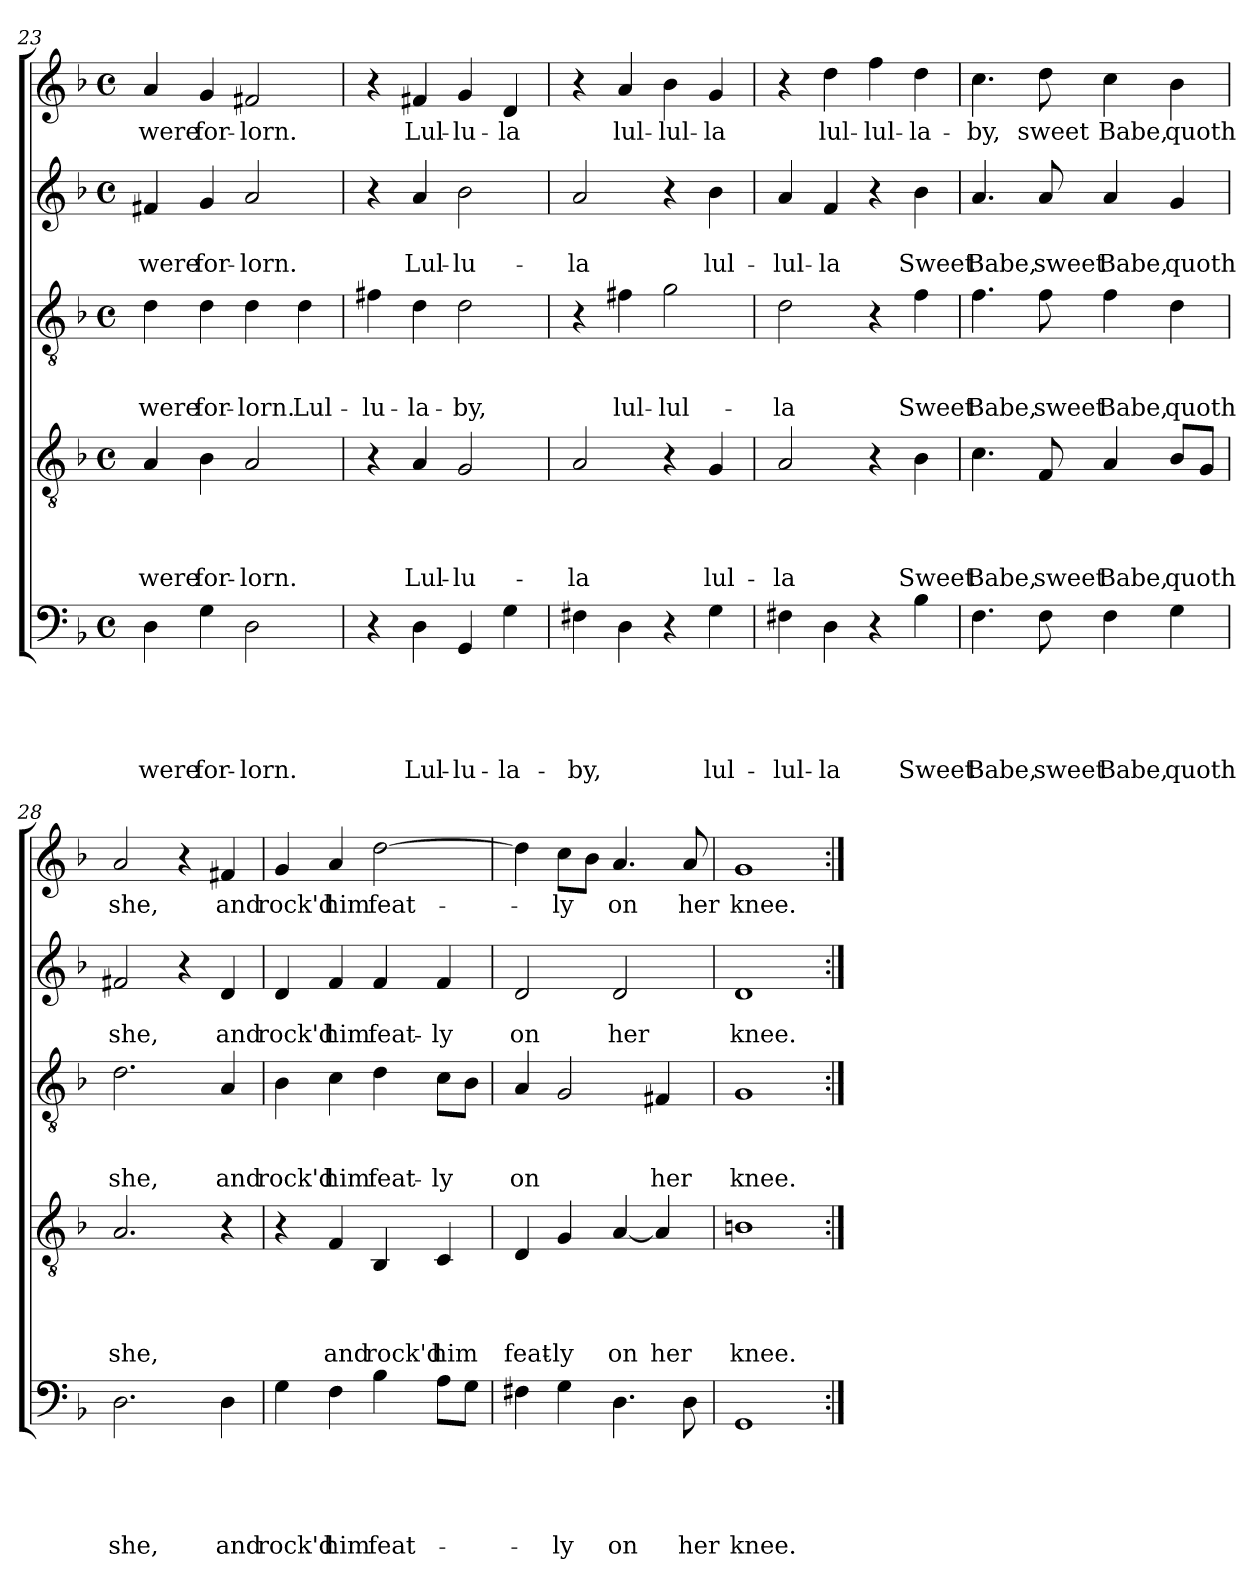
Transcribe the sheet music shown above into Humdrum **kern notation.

**kern	**text	**text	**text	**text	**text	**kern	**text	**text	**text	**text	**kern	**text	**text	**text	**kern	**text	**text	**kern	**text
*part5	*part5	*part5	*part5	*part5	*part5	*part4	*part4	*part4	*part4	*part4	*part3	*part3	*part3	*part3	*part2	*part2	*part2	*part1	*part1
*staff5	*staff5	*staff5	*staff5	*staff5	*staff5	*staff4	*staff4	*staff4	*staff4	*staff4	*staff3	*staff3	*staff3	*staff3	*staff2	*staff2	*staff2	*staff1	*staff1
*clefF4	*	*	*	*	*	*clefGv2	*	*	*	*	*clefGv2	*	*	*	*clefG2	*	*	*clefG2	*
*k[b-]	*	*	*	*	*	*k[b-]	*	*	*	*	*k[b-]	*	*	*	*k[b-]	*	*	*k[b-]	*
*F:	*	*	*	*	*	*F:	*	*	*	*	*F:	*	*	*	*F:	*	*	*F:	*
*M4/4	*	*	*	*	*	*M4/4	*	*	*	*	*M4/4	*	*	*	*M4/4	*	*	*M4/4	*
*met(c)	*	*	*	*	*	*met(c)	*	*	*	*	*met(c)	*	*	*	*met(c)	*	*	*met(c)	*
=23	=23	=23	=23	=23	=23	=23	=23	=23	=23	=23	=23	=23	=23	=23	=23	=23	=23	=23	=23
4D\	.	.	.	.	were	4A/	.	.	.	were	4d\	.	.	were	4f#X/	.	were	4a/	were
4G\	.	.	.	.	for-	4B-\	.	.	.	for-	4d\	.	.	for-	4g/	.	for-	4g/	for-
2D\	.	.	.	.	-lorn.	2A/	.	.	.	-lorn.	4d\	.	.	-lorn.	2a/	.	-lorn.	2f#X/	-lorn.
.	.	.	.	.	.	.	.	.	.	.	4d\	.	.	Lul-	.	.	.	.	.
=24	=24	=24	=24	=24	=24	=24	=24	=24	=24	=24	=24	=24	=24	=24	=24	=24	=24	=24	=24
4r	.	.	.	.	.	4r	.	.	.	.	4f#X\	.	.	-lu-	4r	.	.	4r	.
4D\	.	.	.	.	Lul-	4A/	.	.	.	Lul-	4d\	.	.	-la-	4a/	.	Lul-	4f#X/	Lul-
4GG/	.	.	.	.	-lu-	2G/	.	.	.	-lu-	2d\	.	.	-by,	2b-\	.	-lu-	4g/	-lu-
4G\	.	.	.	.	-la-	.	.	.	.	.	.	.	.	.	.	.	.	4d/	-la
=25	=25	=25	=25	=25	=25	=25	=25	=25	=25	=25	=25	=25	=25	=25	=25	=25	=25	=25	=25
4F#X\	.	.	.	.	-by,	2A/	.	.	.	-la	4r	.	.	.	2a/	.	-la	4r	.
4D\	.	.	.	.	.	.	.	.	.	.	4f#X\	.	.	lul-	.	.	.	4a/	lul-
4r	.	.	.	.	.	4r	.	.	.	.	2g\	.	.	-lul-	4r	.	.	4b-\	-lul-
4G\	.	.	.	.	lul-	4G/	.	.	.	lul-	.	.	.	.	4b-\	.	lul-	4g/	-la
!!LO:LB:g=z
=26	=26	=26	=26	=26	=26	=26	=26	=26	=26	=26	=26	=26	=26	=26	=26	=26	=26	=26	=26
4F#X\	.	.	.	.	-lul-	2A/	.	.	.	-la	2d\	.	.	-la	4a/	.	-lul-	4r	.
4D\	.	.	.	.	-la	.	.	.	.	.	.	.	.	.	4f/	.	-la	4dd\	lul-
4r	.	.	.	.	.	4r	.	.	.	.	4r	.	.	.	4r	.	.	4ff\	-lul-
4B-\	.	.	.	.	Sweet	4B-\	.	.	.	Sweet	4f\	.	.	Sweet	4b-\	.	Sweet	4dd\	-la-
=27	=27	=27	=27	=27	=27	=27	=27	=27	=27	=27	=27	=27	=27	=27	=27	=27	=27	=27	=27
4.F\	.	.	.	.	Babe,	4.c\	.	.	.	Babe,	4.f\	.	.	Babe,	4.a/	.	Babe,	4.cc\	-by,
8F\	.	.	.	.	sweet	8F/	.	.	.	sweet	8f\	.	.	sweet	8a/	.	sweet	8dd\	sweet
4F\	.	.	.	.	Babe,	4A/	.	.	.	Babe,	4f\	.	.	Babe,	4a/	.	Babe,	4cc\	Babe,
4G\	.	.	.	.	quoth	8B-/L	.	.	.	quoth	4d\	.	.	quoth	4g/	.	quoth	4b-\	quoth
.	.	.	.	.	.	8G/J	.	.	.	.	.	.	.	.	.	.	.	.	.
=28	=28	=28	=28	=28	=28	=28	=28	=28	=28	=28	=28	=28	=28	=28	=28	=28	=28	=28	=28
2.D\	.	.	.	.	she,	2.A/	.	.	.	she,	2.d\	.	.	she,	2f#X/	.	she,	2a/	she,
.	.	.	.	.	.	.	.	.	.	.	.	.	.	.	4r	.	.	4r	.
4D\	.	.	.	.	and	4r	.	.	.	.	4A/	.	.	and	4d/	.	and	4f#X/	and
=29	=29	=29	=29	=29	=29	=29	=29	=29	=29	=29	=29	=29	=29	=29	=29	=29	=29	=29	=29
4G\	.	.	.	.	rock'd	4r	.	.	.	.	4B-\	.	.	rock'd	4d/	.	rock'd	4g/	rock'd
4F\	.	.	.	.	him	4F/	.	.	.	and	4c\	.	.	him	4f/	.	him	4a/	him
4B-\	.	.	.	.	feat-	4BB-/	.	.	.	rock'd	4d\	.	.	feat-	4f/	.	feat-	[2dd\	feat-
8A\L	.	.	.	.	.	4C/	.	.	.	him	8c\L	.	.	-ly	4f/	.	-ly	.	.
8G\J	.	.	.	.	.	.	.	.	.	.	8B-\J	.	.	.	.	.	.	.	.
=30	=30	=30	=30	=30	=30	=30	=30	=30	=30	=30	=30	=30	=30	=30	=30	=30	=30	=30	=30
4F#X\	.	.	.	.	.	4D/	.	.	.	feat-	4A/	.	.	on	2d/	.	on	4dd\]	.
4G\	.	.	.	.	-ly	4G/	.	.	.	-ly	2G/	.	.	.	.	.	.	8cc\L	-ly
.	.	.	.	.	.	.	.	.	.	.	.	.	.	.	.	.	.	8b-\J	.
4.D\	.	.	.	.	on	[4A/	.	.	.	on	.	.	.	.	2d/	.	her	4.a/	on
.	.	.	.	.	.	4A/]	.	.	.	her	4F#X/	.	.	her	.	.	.	.	.
8D\	.	.	.	.	her	.	.	.	.	.	.	.	.	.	.	.	.	8a/	her
=31	=31	=31	=31	=31	=31	=31	=31	=31	=31	=31	=31	=31	=31	=31	=31	=31	=31	=31	=31
1GG	.	.	.	.	knee.	1Bn	.	.	.	knee.	1G	.	.	knee.	1d	.	knee.	1g	knee.
=:|!	=:|!	=:|!	=:|!	=:|!	=:|!	=:|!	=:|!	=:|!	=:|!	=:|!	=:|!	=:|!	=:|!	=:|!	=:|!	=:|!	=:|!	=:|!	=:|!
*-	*-	*-	*-	*-	*-	*-	*-	*-	*-	*-	*-	*-	*-	*-	*-	*-	*-	*-	*-
